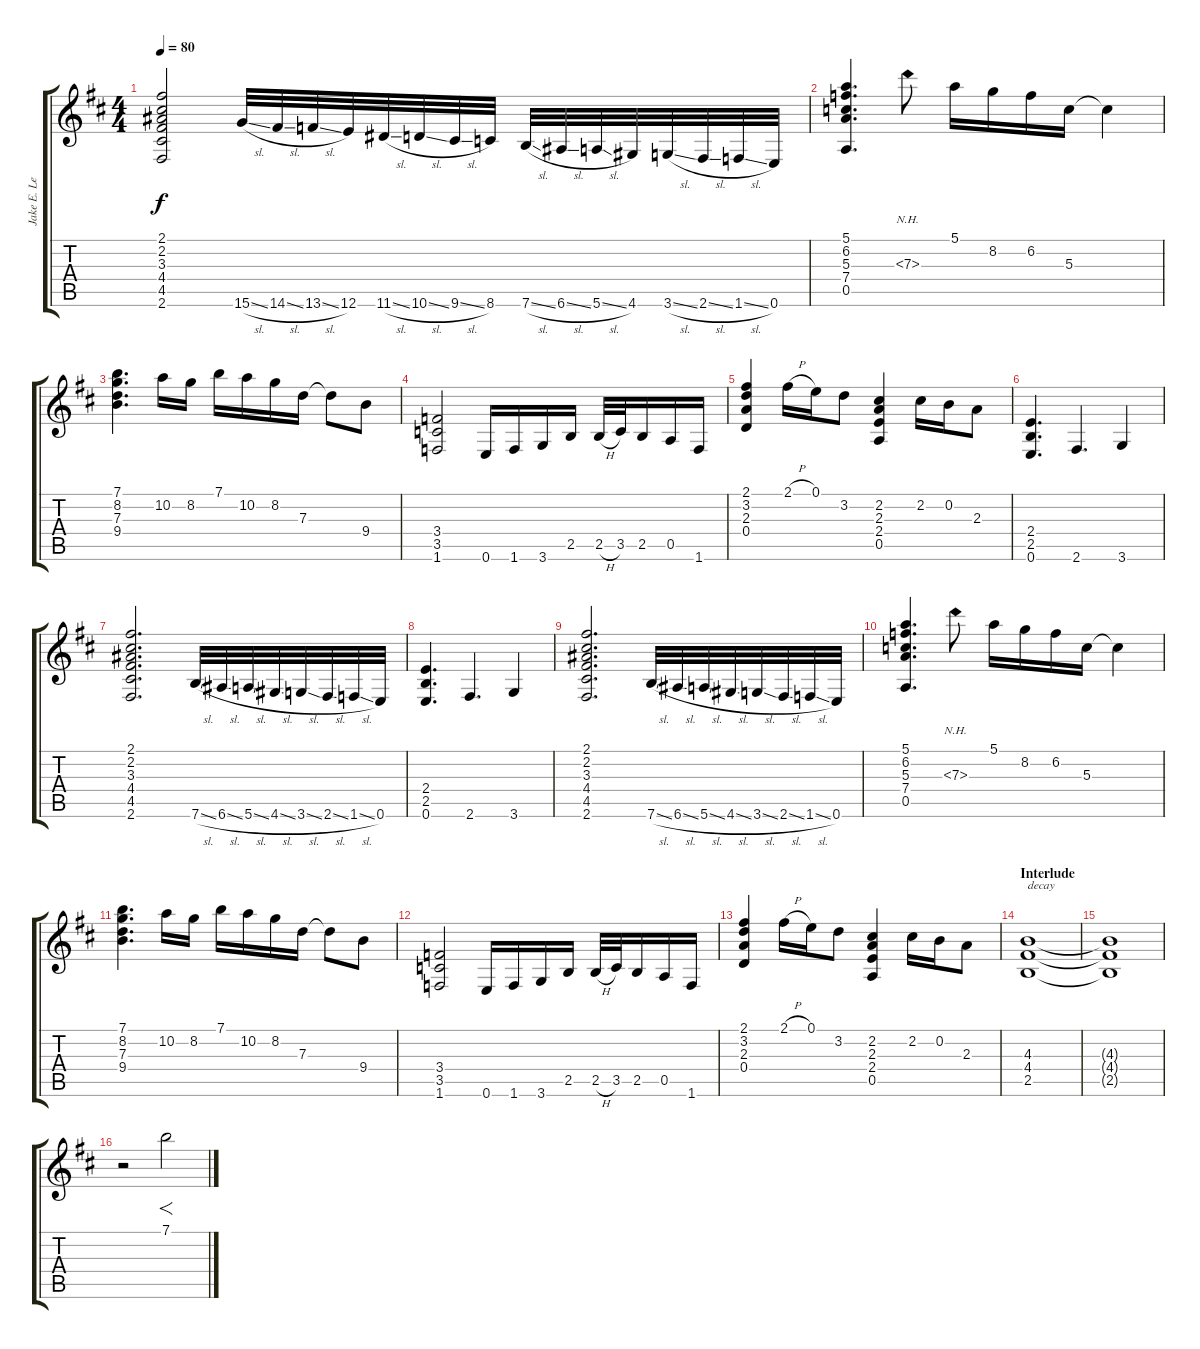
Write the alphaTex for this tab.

\track ("Jake E. Lee" "Jake E. Le") {instrument overdrivenguitar}
\staff {score tabs}
\tuning (E4 B3 G3 D3 A2 E2) {hide}
\ts (4 4)
\tempo 80
\clef g2
\ks bminor
(2.1 2.2 3.3 4.4 4.5 2.6).2{dy f} 15.6{sl}.32{instrument guitarfretnoise} 14.6{sl}.32 13.6{sl}.32 12.6.32 11.6{sl}.32 10.6{sl}.32 9.6{sl}.32 8.6.32 7.6{sl}.32 6.6{sl}.32 5.6{sl}.32 4.6.32 3.6{sl}.32 2.6{sl}.32 1.6{sl}.32 0.6.32 |
(5.1 6.2 5.3 7.4 0.5).4{d instrument overdrivenguitar} 7.3{nh}.8 5.1.16 8.2.16 6.2.16 5.3.16 5.3{t}.4 |
(7.1 8.2 7.3 9.4).4{d} 10.2.16 8.2.16 7.1.16 10.2.16 8.2.16 7.3.16 7.3{t}.8 9.4.8 |
(3.4 3.5 1.6).2 0.6.16 1.6.16 3.6.16 2.5.16 2.5{h}.32 3.5.32 2.5.16 0.5.16 1.6.16 |
(2.1 3.2 2.3 0.4).4 2.1{h}.16 0.1.16 3.2.8 (2.2 2.3 2.4 0.5).4 2.2.16 0.2.16 2.3.8 |
(2.4 2.5 0.6).4{d} 2.6.4{d} 3.6.4 |
(2.1 2.2 3.3 4.4 4.5 2.6).2{d} 7.6{sl}.32{instrument guitarfretnoise} 6.6{sl}.32 5.6{sl}.32 4.6{sl}.32 3.6{sl}.32 2.6{sl}.32 1.6{sl}.32 0.6.32 |
(2.4 2.5 0.6).4{d instrument overdrivenguitar} 2.6.4{d} 3.6.4 |
(2.1 2.2 3.3 4.4 4.5 2.6).2{d} 7.6{sl}.32{instrument guitarfretnoise} 6.6{sl}.32 5.6{sl}.32 4.6{sl}.32 3.6{sl}.32 2.6{sl}.32 1.6{sl}.32 0.6.32 |
(5.1 6.2 5.3 7.4 0.5).4{d instrument overdrivenguitar} 7.3{nh}.8 5.1.16 8.2.16 6.2.16 5.3.16 5.3{t}.4 |
(7.1 8.2 7.3 9.4).4{d} 10.2.16 8.2.16 7.1.16 10.2.16 8.2.16 7.3.16 7.3{t}.8 9.4.8 |
(3.4 3.5 1.6).2 0.6.16 1.6.16 3.6.16 2.5.16 2.5{h}.32 3.5.32 2.5.16 0.5.16 1.6.16 |
(2.1 3.2 2.3 0.4).4 2.1{h}.16 0.1.16 3.2.8 (2.2 2.3 2.4 0.5).4 2.2.16 0.2.16 2.3.8 |
\section ("" "Interlude")
(4.3 4.4 2.5).1{txt "decay" volume 0} |
(4.3{t} 4.4{t} 2.5{t}).1 |
r.2 7.1.2{f volume 16}
